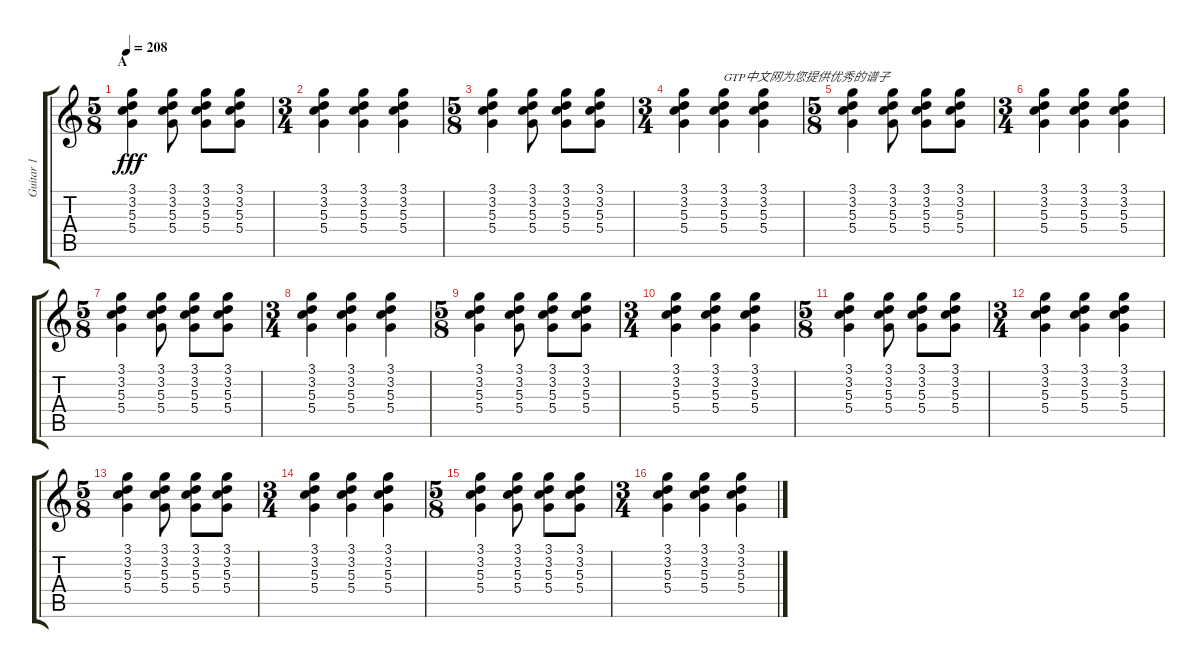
\track ("Guitar 1" "Guitar 1") {instrument electricguitarclean}
\staff {score tabs}
\tuning (E4 B3 G3 D3 A2 E2) {hide}
\ts (5 8)
\section ("" "A")
\tempo 208
\clef g2
\ks c
(3.1 3.2 5.3 5.4).4{dy fff instrument electricguitarclean} (3.1 3.2 5.3 5.4).8 (3.1 3.2 5.3 5.4).8 (3.1 3.2 5.3 5.4).8 |
\ts (3 4)
(3.1 3.2 5.3 5.4).4 (3.1 3.2 5.3 5.4).4 (3.1 3.2 5.3 5.4).4 |
\ts (5 8)
(3.1 3.2 5.3 5.4).4 (3.1 3.2 5.3 5.4).8 (3.1 3.2 5.3 5.4).8 (3.1 3.2 5.3 5.4).8 |
\ts (3 4)
(3.1 3.2 5.3 5.4).4 (3.1 3.2 5.3 5.4).4{txt "GTP中文网为您提供优秀的谱子"} (3.1 3.2 5.3 5.4).4 |
\ts (5 8)
(3.1 3.2 5.3 5.4).4 (3.1 3.2 5.3 5.4).8 (3.1 3.2 5.3 5.4).8 (3.1 3.2 5.3 5.4).8 |
\ts (3 4)
(3.1 3.2 5.3 5.4).4 (3.1 3.2 5.3 5.4).4 (3.1 3.2 5.3 5.4).4 |
\ts (5 8)
(3.1 3.2 5.3 5.4).4 (3.1 3.2 5.3 5.4).8 (3.1 3.2 5.3 5.4).8 (3.1 3.2 5.3 5.4).8 |
\ts (3 4)
(3.1 3.2 5.3 5.4).4 (3.1 3.2 5.3 5.4).4 (3.1 3.2 5.3 5.4).4 |
\ts (5 8)
(3.1 3.2 5.3 5.4).4 (3.1 3.2 5.3 5.4).8 (3.1 3.2 5.3 5.4).8 (3.1 3.2 5.3 5.4).8 |
\ts (3 4)
(3.1 3.2 5.3 5.4).4 (3.1 3.2 5.3 5.4).4 (3.1 3.2 5.3 5.4).4 |
\ts (5 8)
(3.1 3.2 5.3 5.4).4 (3.1 3.2 5.3 5.4).8 (3.1 3.2 5.3 5.4).8 (3.1 3.2 5.3 5.4).8 |
\ts (3 4)
(3.1 3.2 5.3 5.4).4 (3.1 3.2 5.3 5.4).4 (3.1 3.2 5.3 5.4).4 |
\ts (5 8)
(3.1 3.2 5.3 5.4).4 (3.1 3.2 5.3 5.4).8 (3.1 3.2 5.3 5.4).8 (3.1 3.2 5.3 5.4).8 |
\ts (3 4)
(3.1 3.2 5.3 5.4).4 (3.1 3.2 5.3 5.4).4 (3.1 3.2 5.3 5.4).4 |
\ts (5 8)
(3.1 3.2 5.3 5.4).4 (3.1 3.2 5.3 5.4).8 (3.1 3.2 5.3 5.4).8 (3.1 3.2 5.3 5.4).8 |
\ts (3 4)
(3.1 3.2 5.3 5.4).4 (3.1 3.2 5.3 5.4).4 (3.1 3.2 5.3 5.4).4
